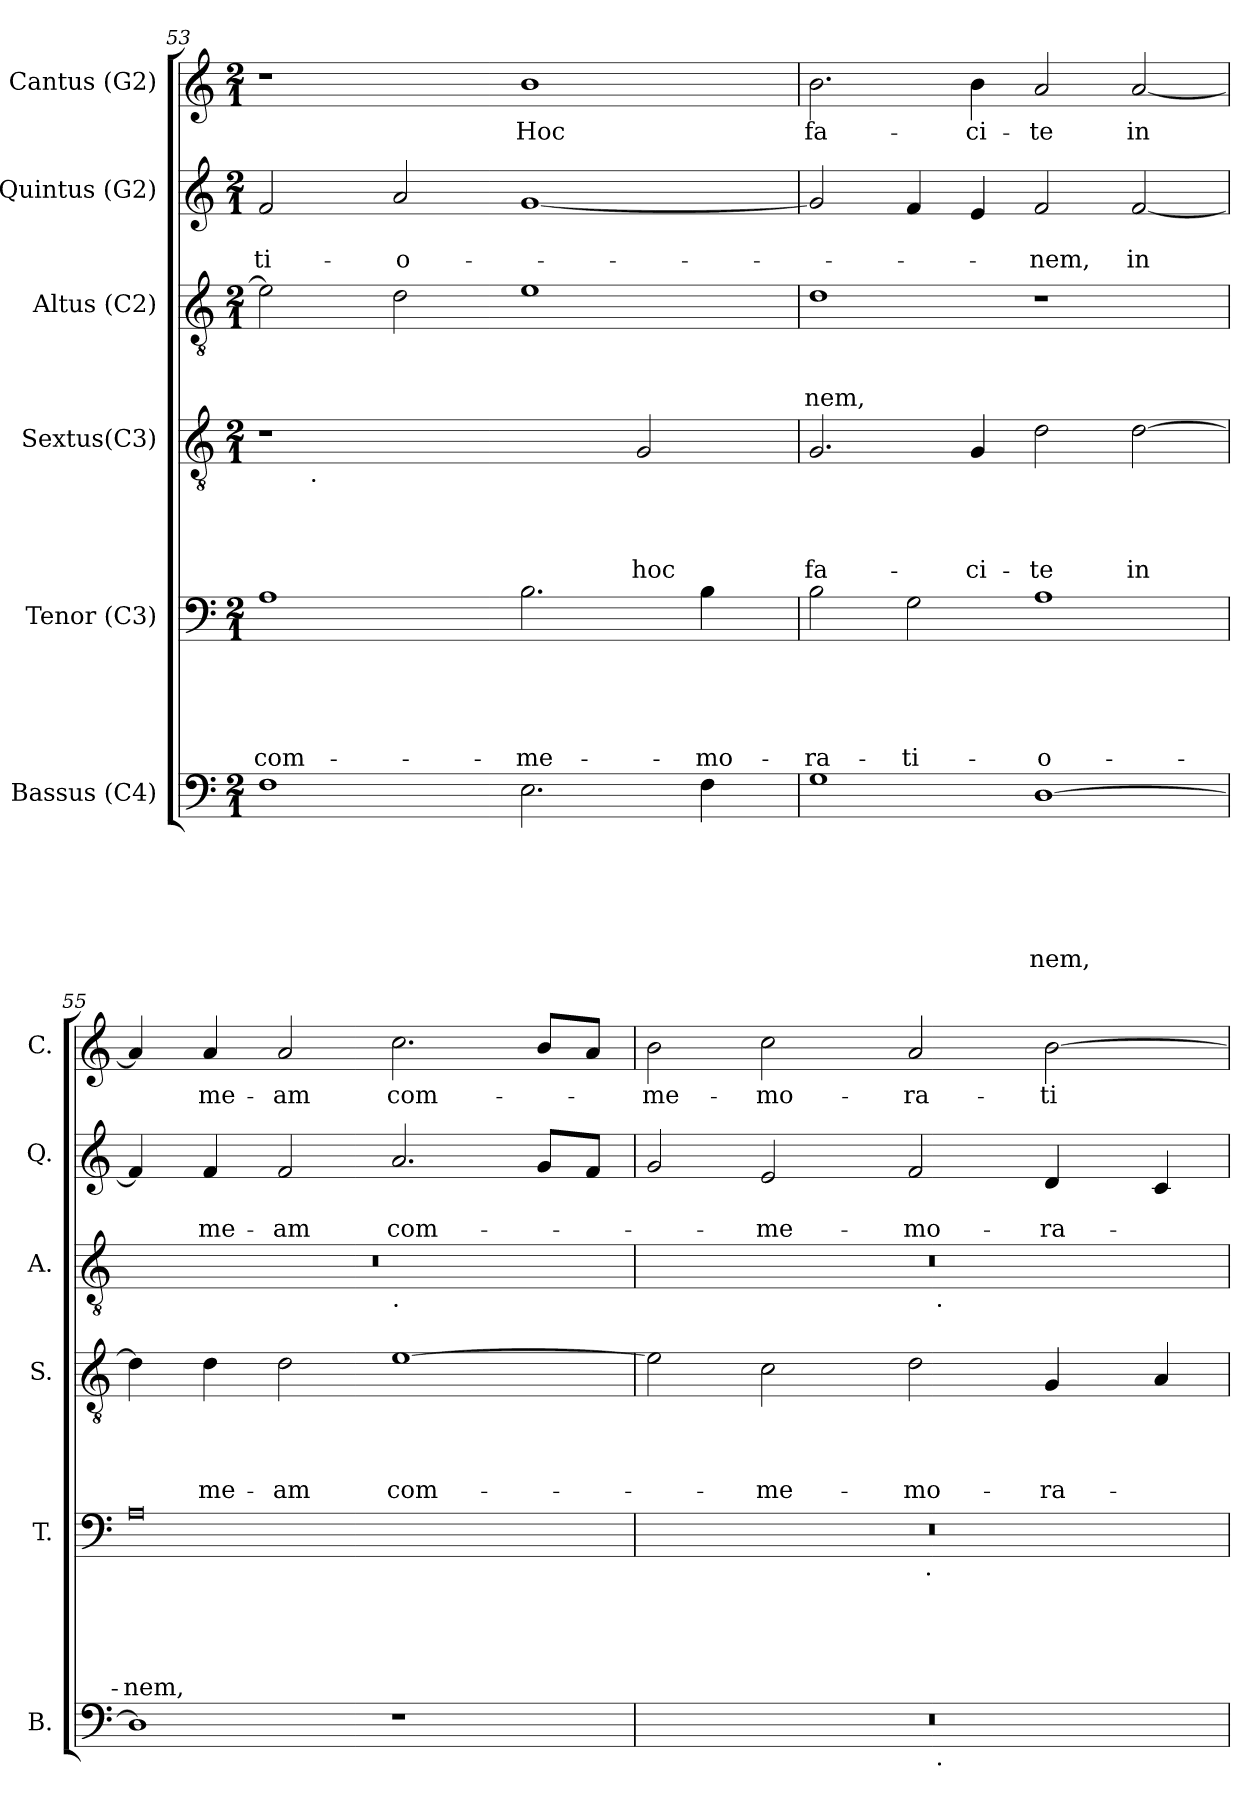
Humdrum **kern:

**kern	**text	**text	**text	**text	**text	**text	**kern	**text	**text	**text	**text	**text	**kern	**text	**text	**text	**text	**kern	**text	**text	**text	**kern	**text	**text	**kern	**text
*part6	*part6	*part6	*part6	*part6	*part6	*part6	*part5	*part5	*part5	*part5	*part5	*part5	*part4	*part4	*part4	*part4	*part4	*part3	*part3	*part3	*part3	*part2	*part2	*part2	*part1	*part1
*staff6	*staff6	*staff6	*staff6	*staff6	*staff6	*staff6	*staff5	*staff5	*staff5	*staff5	*staff5	*staff5	*staff4	*staff4	*staff4	*staff4	*staff4	*staff3	*staff3	*staff3	*staff3	*staff2	*staff2	*staff2	*staff1	*staff1
*I"Bassus (C4)	*	*	*	*	*	*	*I"Tenor (C3)	*	*	*	*	*	*I"Sextus(C3)	*	*	*	*	*I"Altus (C2)	*	*	*	*I"Quintus (G2)	*	*	*I"Cantus (G2)	*
*I'B.	*	*	*	*	*	*	*I'T.	*	*	*	*	*	*I'S.	*	*	*	*	*I'A.	*	*	*	*I'Q.	*	*	*I'C.	*
*clefF4	*	*	*	*	*	*	*clefF4	*	*	*	*	*	*clefGv2	*	*	*	*	*clefGv2	*	*	*	*clefG2	*	*	*clefG2	*
*k[]	*	*	*	*	*	*	*k[]	*	*	*	*	*	*k[]	*	*	*	*	*k[]	*	*	*	*k[]	*	*	*k[]	*
*C:	*	*	*	*	*	*	*C:	*	*	*	*	*	*C:	*	*	*	*	*C:	*	*	*	*C:	*	*	*C:	*
*M2/1	*	*	*	*	*	*	*M2/1	*	*	*	*	*	*M2/1	*	*	*	*	*M2/1	*	*	*	*M2/1	*	*	*M2/1	*
=53	=53	=53	=53	=53	=53	=53	=53	=53	=53	=53	=53	=53	=53	=53	=53	=53	=53	=53	=53	=53	=53	=53	=53	=53	=53	=53
!	!	!	!	!	!	!	!	!	!	!	!	!LO:LY:b	!	!	!	!	!	!	!	!	!	!	!	!LO:LY:b	!	!
*	*	*	*	*	*	*	*	*	*	*	*	*	*^	*	*	*	*	*	*	*	*	*	*	*	*	*
1F	.	.	.	.	.	.	1A	.	.	.	.	com-	1r	12ryy	.	.	.	.	2e\]	.	.	.	2f/	.	-ti-	1r	.
.	.	.	.	.	.	.	.	.	.	.	.	.	.	48.ryy	.	.	.	.	.	.	.	.	.	.	.	.	.
!	!	!	!	!	!	!	!	!	!	!	!	!	!	!LO:TX:b:t=.	!	!	!	!	!	!	!	!	!	!	!	!	!
.	.	.	.	.	.	.	.	.	.	.	.	.	.	3%2ryy	.	.	.	.	.	.	.	.	.	.	.	.	.
!	!	!	!	!	!	!	!	!	!	!	!	!	!	!	!	!	!	!	!	!	!	!	!	!	!LO:LY:b	!	!
.	.	.	.	.	.	.	.	.	.	.	.	.	.	.	.	.	.	.	2d\	.	.	.	2a/	.	-o-	.	.
.	.	.	.	.	.	.	.	.	.	.	.	.	.	3%2ryy	.	.	.	.	.	.	.	.	.	.	.	.	.
!	!	!	!	!	!	!	!	!	!	!	!	!LO:LY:b	!	!	!	!	!	!	!	!	!	!	!	!	!	!	!LO:LY:b
2.E\	.	.	.	.	.	.	2.B\	.	.	.	.	-me-	2ryy	.	.	.	.	.	1e	.	.	.	[<1g	.	.	1b	Hoc
.	.	.	.	.	.	.	.	.	.	.	.	.	.	3ryy	.	.	.	.	.	.	.	.	.	.	.	.	.
!	!	!	!	!	!	!	!	!	!	!	!	!	!	!	!	!	!	!LO:LY:b	!	!	!	!	!	!	!	!	!
.	.	.	.	.	.	.	.	.	.	.	.	.	2G/	.	.	.	.	hoc	.	.	.	.	.	.	.	.	.
!	!	!	!	!	!	!	!	!	!	!	!	!LO:LY:b	!	!	!	!	!	!	!	!	!	!	!	!	!	!	!
4F\	.	.	.	.	.	.	4B\	.	.	.	.	-mo-	.	.	.	.	.	.	.	.	.	.	.	.	.	.	.
.	.	.	.	.	.	.	.	.	.	.	.	.	.	6ryy	.	.	.	.	.	.	.	.	.	.	.	.	.
.	.	.	.	.	.	.	.	.	.	.	.	.	.	24ryy	.	.	.	.	.	.	.	.	.	.	.	.	.
.	.	.	.	.	.	.	.	.	.	.	.	.	.	96ryy	.	.	.	.	.	.	.	.	.	.	.	.	.
=54	=54	=54	=54	=54	=54	=54	=54	=54	=54	=54	=54	=54	=54	=54	=54	=54	=54	=54	=54	=54	=54	=54	=54	=54	=54	=54	=54
!	!	!	!	!	!	!	!	!	!	!	!	!LO:LY:b	!	!	!	!	!	!LO:LY:b	!	!	!	!LO:LY:b	!	!	!	!	!LO:LY:b
*	*	*	*	*	*	*	*	*	*	*	*	*	*v	*v	*	*	*	*	*	*	*	*	*	*	*	*	*
1G	.	.	.	.	.	.	2B\	.	.	.	.	-ra-	2.G/	.	.	.	fa-	1d	.	.	-nem,	2g/]	.	.	2.b\	fa-
!	!	!	!	!	!	!	!	!	!	!	!	!LO:LY:b	!	!	!	!	!	!	!	!	!	!	!	!	!	!
.	.	.	.	.	.	.	2G\	.	.	.	.	-ti-	.	.	.	.	.	.	.	.	.	4f/	.	.	.	.
!	!	!	!	!	!	!	!	!	!	!	!	!	!	!	!	!	!LO:LY:b	!	!	!	!	!	!	!	!	!LO:LY:b
.	.	.	.	.	.	.	.	.	.	.	.	.	4G/	.	.	.	-ci-	.	.	.	.	4e/	.	.	4b\	-ci-
!	!	!	!	!	!	!LO:LY:b	!	!	!	!	!	!LO:LY:b:rj	!	!	!	!	!LO:LY:b	!	!	!	!	!	!	!LO:LY:b	!	!LO:LY:b
[>1D	.	.	.	.	.	-nem,	1A	.	.	.	.	-o-	2d\	.	.	.	-te	1r	.	.	.	2f/	.	-nem,	2a/	-te
!	!	!	!	!	!	!	!	!	!	!	!	!	!	!	!	!	!LO:LY:b	!	!	!	!	!	!	!LO:LY:b	!	!LO:LY:b
.	.	.	.	.	.	.	.	.	.	.	.	.	[>2d\	.	.	.	in	.	.	.	.	[<2f/	.	in	[<2a/	in
=55	=55	=55	=55	=55	=55	=55	=55	=55	=55	=55	=55	=55	=55	=55	=55	=55	=55	=55	=55	=55	=55	=55	=55	=55	=55	=55
!	!	!	!	!	!	!	!	!	!	!	!	!LO:LY:b	!	!	!	!	!	!	!	!	!	!	!	!	!	!
*	*	*	*	*	*	*	*	*	*	*	*	*	*	*	*	*	*	*^	*	*	*	*	*	*	*	*
1D]	.	.	.	.	.	.	0A	.	.	.	.	-nem,	4d\]	.	.	.	.	0r	1ryy	.	.	.	4f/]	.	.	4a/]	.
!	!	!	!	!	!	!	!	!	!	!	!	!	!	!	!	!	!LO:LY:b	!	!	!	!	!	!	!	!LO:LY:b	!	!LO:LY:b
.	.	.	.	.	.	.	.	.	.	.	.	.	4d\	.	.	.	me-	.	.	.	.	.	4f/	.	me-	4a/	me-
!	!	!	!	!	!	!	!	!	!	!	!	!	!	!	!	!	!LO:LY:b:rj	!	!	!	!	!	!	!	!LO:LY:b:rj	!	!LO:LY:b:rj
.	.	.	.	.	.	.	.	.	.	.	.	.	2d\	.	.	.	-am	.	.	.	.	.	2f/	.	-am	2a/	-am
!	!	!	!	!	!	!	!	!	!	!	!	!	!	!	!	!	!	!	!LO:TX:b:t=.	!	!	!	!	!	!	!	!
!	!	!	!	!	!	!	!	!	!	!	!	!	!	!	!	!	!LO:LY:b	!	!	!	!	!	!	!	!LO:LY:b	!	!LO:LY:b
1r	.	.	.	.	.	.	.	.	.	.	.	.	[<1e	.	.	.	com-	.	1ryy	.	.	.	2.a/	.	com-	2.cc\	com-
.	.	.	.	.	.	.	.	.	.	.	.	.	.	.	.	.	.	.	.	.	.	.	8g/L	.	.	8b/L	.
.	.	.	.	.	.	.	.	.	.	.	.	.	.	.	.	.	.	.	.	.	.	.	8f/J	.	.	8a/J	.
!!LO:LB:g=z
=56	=56	=56	=56	=56	=56	=56	=56	=56	=56	=56	=56	=56	=56	=56	=56	=56	=56	=56	=56	=56	=56	=56	=56	=56	=56	=56	=56
!	!	!	!	!	!	!	!	!	!	!	!	!	!	!	!	!	!	!	!	!	!	!	!	!	!	!	!LO:LY:b
*^	*	*	*	*	*	*	*^	*	*	*	*	*	*	*	*	*	*	*	*	*	*	*	*	*	*	*	*
0r	1ryy	.	.	.	.	.	.	0r	3%2ryy	.	.	.	.	.	2e\]	.	.	.	.	0r	1ryy	.	.	.	2g/	.	.	2b\	-me-
!	!	!	!	!	!	!	!	!	!	!	!	!	!	!	!	!	!	!	!LO:LY:b	!	!	!	!	!	!	!	!LO:LY:b	!	!LO:LY:b
.	.	.	.	.	.	.	.	.	.	.	.	.	.	.	2c\	.	.	.	-me-	.	.	.	.	.	2e/	.	-me-	2cc\	-mo-
.	.	.	.	.	.	.	.	.	3ryy	.	.	.	.	.	.	.	.	.	.	.	.	.	.	.	.	.	.	.	.
!	!	!	!	!	!	!	!	!	!	!	!	!	!	!	!	!	!	!	!LO:LY:b	!	!	!	!	!	!	!	!LO:LY:b	!	!LO:LY:b
.	32ryy	.	.	.	.	.	.	.	48ryy	.	.	.	.	.	2d\	.	.	.	-mo-	.	32ryy	.	.	.	2f/	.	-mo-	2a/	-ra-
!	!	!	!	!	!	!	!	!	!LO:TX:b:t=.	!	!	!	!	!	!	!	!	!	!	!	!	!	!	!	!	!	!	!	!
.	.	.	.	.	.	.	.	.	3%2ryy	.	.	.	.	.	.	.	.	.	.	.	.	.	.	.	.	.	.	.	.
!	!	!	!	!	!	!	!	!	!	!	!	!	!	!	!	!	!	!	!	!	!LO:TX:b:t=.	!	!	!	!	!	!	!	!
!	!LO:TX:b:t=.	!	!	!	!	!	!	!	!	!	!	!	!	!	!	!	!	!	!	!	!	!	!	!	!	!	!	!	!
.	2ryy	.	.	.	.	.	.	.	.	.	.	.	.	.	.	.	.	.	.	.	2ryy	.	.	.	.	.	.	.	.
!	!	!	!	!	!	!	!	!	!	!	!	!	!	!	!	!	!	!	!LO:LY:b	!	!	!	!	!	!	!	!LO:LY:b	!	!LO:LY:b
.	.	.	.	.	.	.	.	.	.	.	.	.	.	.	4G/	.	.	.	-ra-	.	.	.	.	.	4d/	.	-ra-	[>2b\	-ti-
.	4...ryy	.	.	.	.	.	.	.	.	.	.	.	.	.	.	.	.	.	.	.	4...ryy	.	.	.	.	.	.	.	.
.	.	.	.	.	.	.	.	.	6...ryy	.	.	.	.	.	.	.	.	.	.	.	.	.	.	.	.	.	.	.	.
.	.	.	.	.	.	.	.	.	.	.	.	.	.	.	4A/	.	.	.	.	.	.	.	.	.	4c/	.	.	.	.
*v	*v	*	*	*	*	*	*	*	*	*	*	*	*	*	*	*	*	*	*	*v	*v	*	*	*	*	*	*	*	*
*	*	*	*	*	*	*	*v	*v	*	*	*	*	*	*	*	*	*	*	*	*	*	*	*	*	*	*	*
=	=	=	=	=	=	=	=	=	=	=	=	=	=	=	=	=	=	=	=	=	=	=	=	=	=	=
*-	*-	*-	*-	*-	*-	*-	*-	*-	*-	*-	*-	*-	*-	*-	*-	*-	*-	*-	*-	*-	*-	*-	*-	*-	*-	*-
